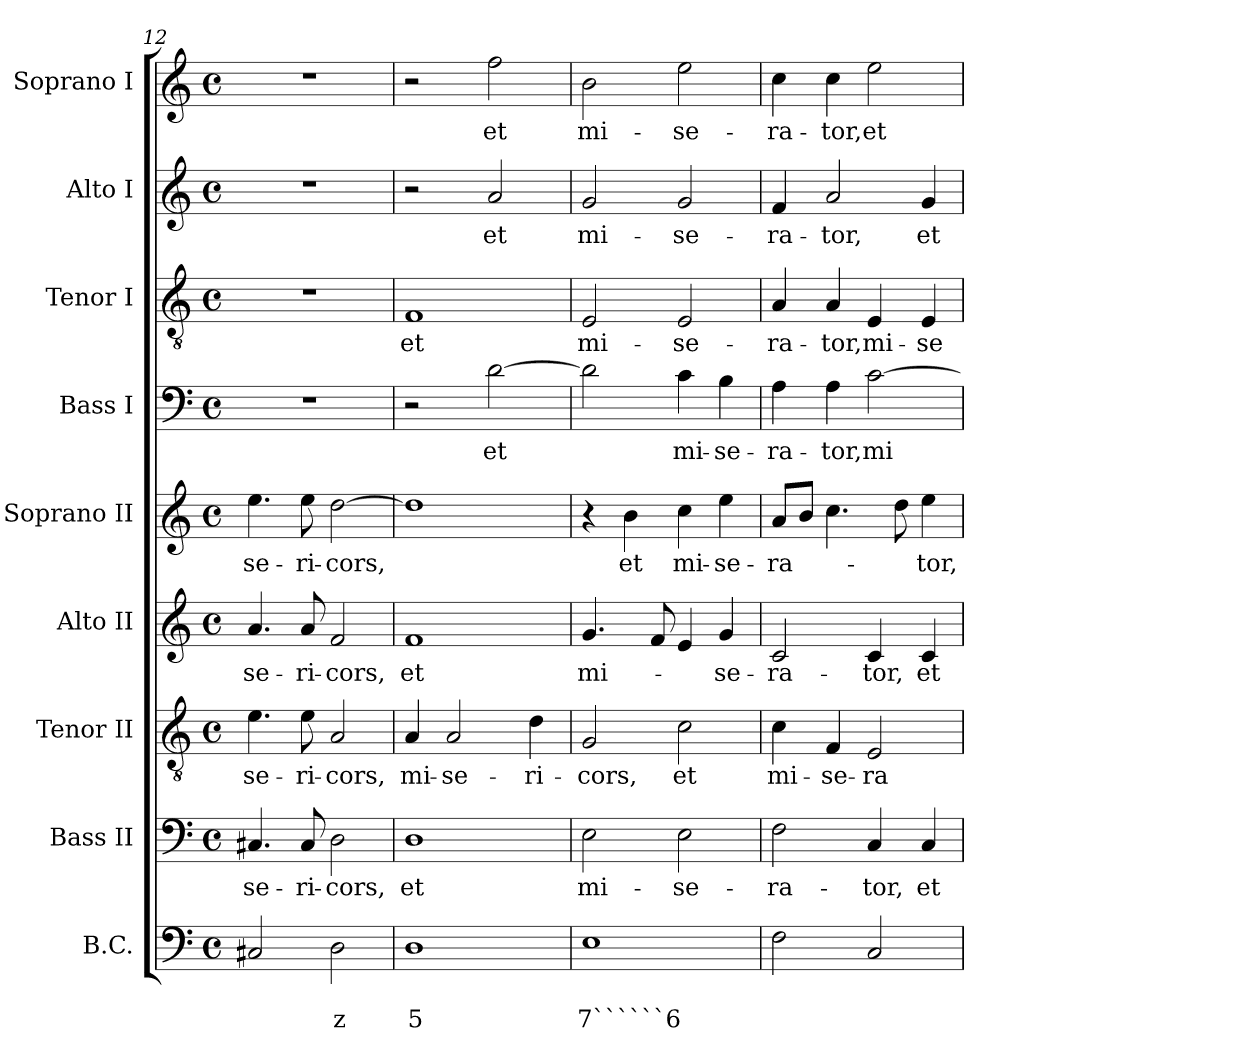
**kern	**text	**text	**kern	**text	**kern	**text	**kern	**text	**kern	**text	**kern	**text	**kern	**text	**kern	**text	**kern	**text
*part9	*part9	*part9	*part8	*part8	*part7	*part7	*part6	*part6	*part5	*part5	*part4	*part4	*part3	*part3	*part2	*part2	*part1	*part1
*staff9	*staff9	*staff9	*staff8	*staff8	*staff7	*staff7	*staff6	*staff6	*staff5	*staff5	*staff4	*staff4	*staff3	*staff3	*staff2	*staff2	*staff1	*staff1
*I"B.C.	*	*	*I"Bass II	*	*I"Tenor II	*	*I"Alto II	*	*I"Soprano II	*	*I"Bass I	*	*I"Tenor I	*	*I"Alto I	*	*I"Soprano I	*
*I'BC	*	*	*I'B 2	*	*I'T 2	*	*I'A 2	*	*I'S 2	*	*I'B 1	*	*I'T 1	*	*I'A 1	*	*I'S 1	*
!!LO:PB:g=z
*clefF4	*	*	*clefF4	*	*clefGv2	*	*clefG2	*	*clefG2	*	*clefF4	*	*clefGv2	*	*clefG2	*	*clefG2	*
*k[]	*	*	*k[]	*	*k[]	*	*k[]	*	*k[]	*	*k[]	*	*k[]	*	*k[]	*	*k[]	*
*C:	*	*	*C:	*	*C:	*	*C:	*	*C:	*	*C:	*	*C:	*	*C:	*	*C:	*
*M4/4	*	*	*M4/4	*	*M4/4	*	*M4/4	*	*M4/4	*	*M4/4	*	*M4/4	*	*M4/4	*	*M4/4	*
*met(c)	*	*	*met(c)	*	*met(c)	*	*met(c)	*	*met(c)	*	*met(c)	*	*met(c)	*	*met(c)	*	*met(c)	*
=12	=12	=12	=12	=12	=12	=12	=12	=12	=12	=12	=12	=12	=12	=12	=12	=12	=12	=12
!	!	!	!	!LO:LY:b	!	!LO:LY:b	!	!LO:LY:b	!	!LO:LY:b	!	!	!	!	!	!	!	!
2C#X/	.	.	4.C#X/	-se-	4.e\	-se-	4.a/	-se-	4.ee\	-se-	1r	.	1r	.	1r	.	1r	.
!	!	!	!	!LO:LY:b	!	!LO:LY:b	!	!LO:LY:b	!	!LO:LY:b	!	!	!	!	!	!	!	!
.	.	.	8C#/	-ri-	8e\	-ri-	8a/	-ri-	8ee\	-ri-	.	.	.	.	.	.	.	.
!	!	!LO:LY:b	!	!LO:LY:b	!	!LO:LY:b	!	!LO:LY:b	!	!LO:LY:b	!	!	!	!	!	!	!	!
2D\	.	z	2D\	-cors,	2A/	-cors,	2f/	-cors,	[2dd\	-cors,	.	.	.	.	.	.	.	.
=13	=13	=13	=13	=13	=13	=13	=13	=13	=13	=13	=13	=13	=13	=13	=13	=13	=13	=13
!	!	!LO:LY:b	!	!LO:LY:b	!	!LO:LY:b	!	!LO:LY:b	!	!	!	!	!	!LO:LY:b	!	!	!	!
1D	.	5	1D	et	4A/	mi-	1f	et	1dd]	.	2r	.	1F	et	2r	.	2r	.
!	!	!	!	!	!	!LO:LY:b	!	!	!	!	!	!	!	!	!	!	!	!
.	.	.	.	.	2A/	-se-	.	.	.	.	.	.	.	.	.	.	.	.
!	!	!	!	!	!	!	!	!	!	!	!	!LO:LY:b	!	!	!	!LO:LY:b	!	!LO:LY:b
.	.	.	.	.	.	.	.	.	.	.	[2d\	et	.	.	2a/	et	2ff\	et
!	!	!	!	!	!	!LO:LY:b	!	!	!	!	!	!	!	!	!	!	!	!
.	.	.	.	.	4d\	-ri-	.	.	.	.	.	.	.	.	.	.	.	.
=14	=14	=14	=14	=14	=14	=14	=14	=14	=14	=14	=14	=14	=14	=14	=14	=14	=14	=14
!	!	!LO:LY:b	!	!LO:LY:b	!	!LO:LY:b	!	!LO:LY:b	!	!	!	!	!	!LO:LY:b	!	!LO:LY:b	!	!LO:LY:b
1E	.	7``````6	2E\	mi-	2G/	-cors,	4.g/	mi-	4r	.	2d\]	.	2E/	mi-	2g/	mi-	2b\	mi-
!	!	!	!	!	!	!	!	!	!	!LO:LY:b	!	!	!	!	!	!	!	!
.	.	.	.	.	.	.	.	.	4b\	et	.	.	.	.	.	.	.	.
.	.	.	.	.	.	.	8f/	.	.	.	.	.	.	.	.	.	.	.
!	!	!	!	!LO:LY:b	!	!LO:LY:b	!	!	!	!LO:LY:b	!	!LO:LY:b	!	!LO:LY:b	!	!LO:LY:b	!	!LO:LY:b
.	.	.	2E\	-se-	2c\	et	4e/	.	4cc\	mi-	4c\	mi-	2E/	-se-	2g/	-se-	2ee\	-se-
!	!	!	!	!	!	!	!	!LO:LY:b	!	!LO:LY:b	!	!LO:LY:b	!	!	!	!	!	!
.	.	.	.	.	.	.	4g/	-se-	4ee\	-se-	4B\	-se-	.	.	.	.	.	.
=15	=15	=15	=15	=15	=15	=15	=15	=15	=15	=15	=15	=15	=15	=15	=15	=15	=15	=15
!	!	!	!	!LO:LY:b	!	!LO:LY:b	!	!LO:LY:b	!	!LO:LY:b	!	!LO:LY:b	!	!LO:LY:b	!	!LO:LY:b	!	!LO:LY:b
2F\	.	.	2F\	-ra-	4c\	mi-	2c/	-ra-	8a/L	-ra-	4A\	-ra-	4A/	-ra-	4f/	-ra-	4cc\	-ra-
.	.	.	.	.	.	.	.	.	8b/J	.	.	.	.	.	.	.	.	.
!	!	!	!	!	!	!LO:LY:b	!	!	!	!	!	!LO:LY:b	!	!LO:LY:b	!	!LO:LY:b	!	!LO:LY:b
.	.	.	.	.	4F/	-se-	.	.	4.cc\	.	4A\	-tor,	4A/	-tor,	2a/	-tor,	4cc\	-tor,
!	!	!	!	!LO:LY:b	!	!LO:LY:b	!	!LO:LY:b	!	!	!	!LO:LY:b	!	!LO:LY:b	!	!	!	!LO:LY:b
2C/	.	.	4C/	-tor,	2E/	-ra-	4c/	-tor,	.	.	[2c\	mi-	4E/	mi-	.	.	2ee\	et
.	.	.	.	.	.	.	.	.	8dd\	.	.	.	.	.	.	.	.	.
!	!	!	!	!LO:LY:b	!	!	!	!LO:LY:b	!	!LO:LY:b	!	!	!	!LO:LY:b	!	!LO:LY:b	!	!
.	.	.	4C/	et	.	.	4c/	et	4ee\	-tor,	.	.	4E/	-se-	4g/	et	.	.
=	=	=	=	=	=	=	=	=	=	=	=	=	=	=	=	=	=	=
*-	*-	*-	*-	*-	*-	*-	*-	*-	*-	*-	*-	*-	*-	*-	*-	*-	*-	*-
